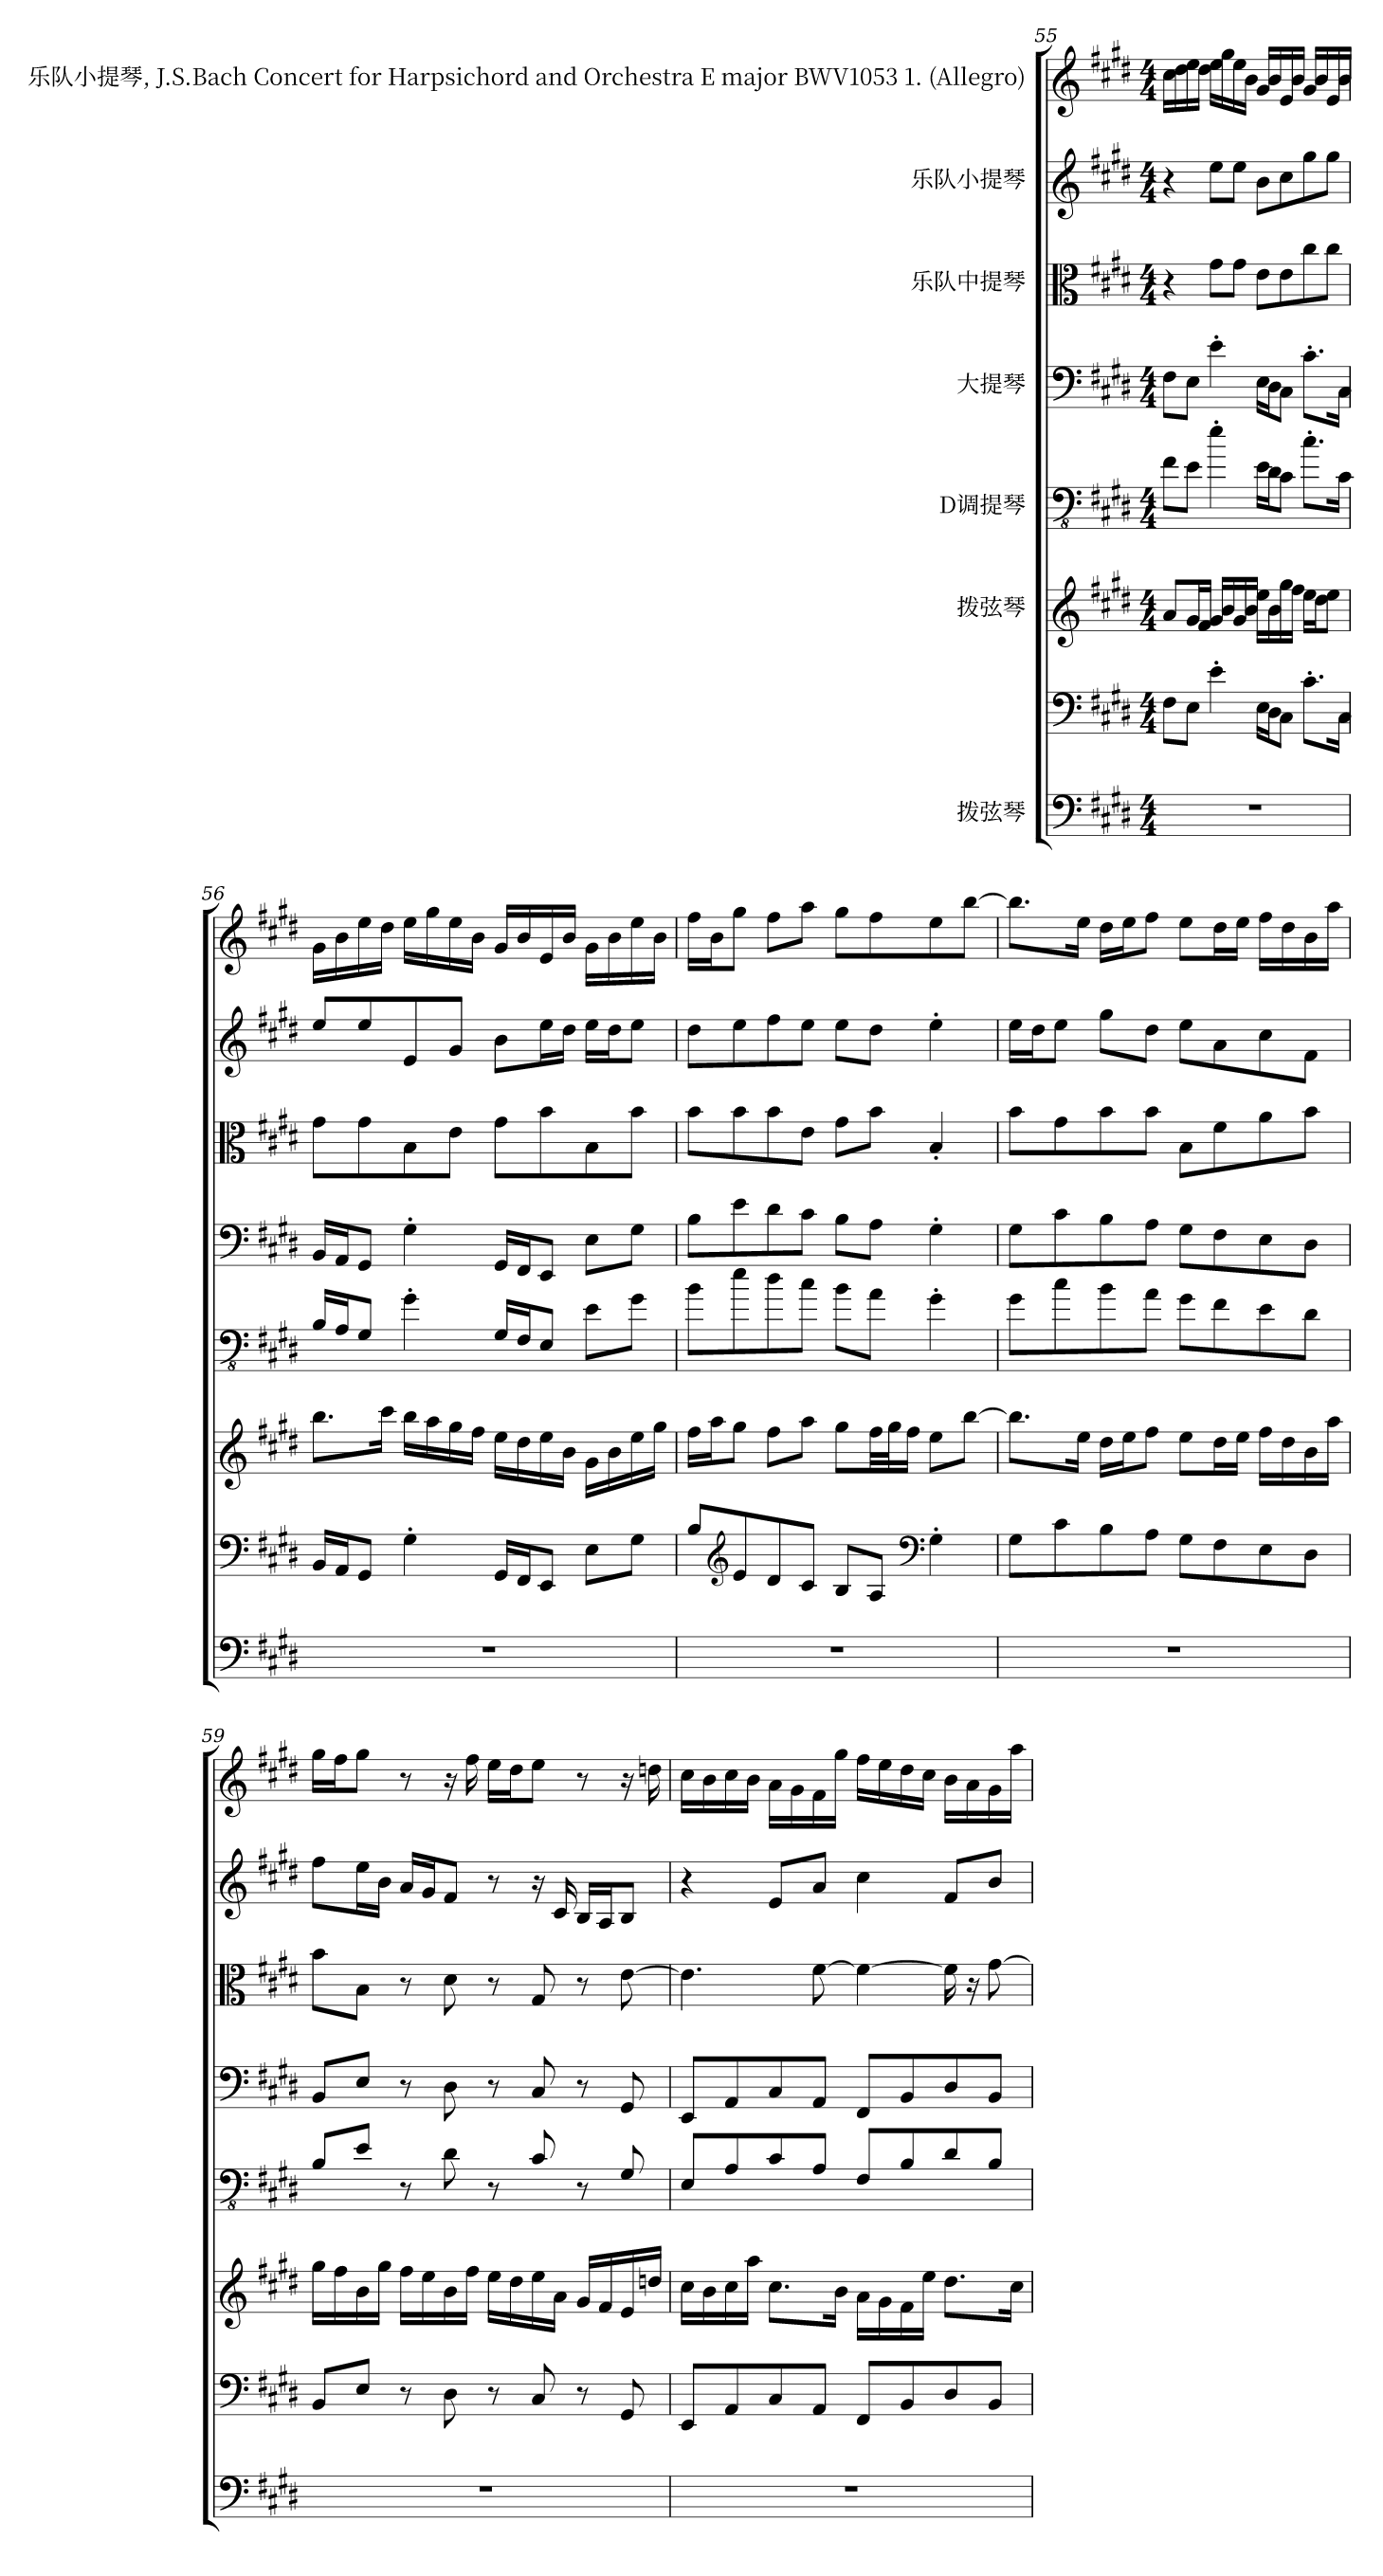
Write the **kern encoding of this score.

**kern	**kern	**kern	**kern	**kern	**kern	**kern	**kern
*part7	*part7	*part6	*part5	*part4	*part3	*part2	*part1
*staff8	*staff7	*staff6	*staff5	*staff4	*staff3	*staff2	*staff1
*I"拨弦琴	*	*I"拨弦琴	*I"D调提琴	*I"大提琴	*I"乐队中提琴	*I"乐队小提琴	*I"乐队小提琴, J.S.Bach Concert for Harpsichord and Orchestra E major BWV1053 1. (Allegro)
!!LO:PB:g=z
*clefF4	*clefF4	*clefG2	*clefFv4	*clefF4	*clefC3	*clefG2	*clefG2
*	*	*	*ITrd7c12	*	*	*	*
*k[f#c#g#d#]	*k[f#c#g#d#]	*k[f#c#g#d#]	*k[f#c#g#d#]	*k[f#c#g#d#]	*k[f#c#g#d#]	*k[f#c#g#d#]	*k[f#c#g#d#]
*M4/4	*M4/4	*M4/4	*M4/4	*M4/4	*M4/4	*M4/4	*M4/4
=55	=55	=55	=55	=55	=55	=55	=55
1r	8F#\L	8a/L	8FF#\L	8F#\L	4r	4r	16cc#\LL
.	.	.	.	.	.	.	16dd#\
.	8E\J	16g#/L	8EE\J	8E\J	.	.	16ee\
.	.	16f#/JJ	.	.	.	.	16dd#\JJ
.	4e'\	16g#/LL	4E'\	4e'\	8g#\L	8ee\L	16ee\LL
.	.	16b/	.	.	.	.	16gg#\
.	.	16g#/	.	.	8g#\J	8ee\J	16ee\
.	.	16b/JJ	.	.	.	.	16b\JJ
.	16E\LL	16ee\LL	16EE\LL	16E\LL	8e\L	8b\L	16g#/LL
.	16D#\J	16b\	16DD#\J	16D#\J	.	.	16b/
.	8C#\J	16gg#\	8CC#\J	8C#\J	8e\	8cc#\	16e/
.	.	16ff#\JJ	.	.	.	.	16b/JJ
.	8.c#'\L	16ee\LL	8.C#'\L	8.c#'\L	8cc#\	8gg#\	16g#/LL
.	.	16dd#\J	.	.	.	.	16b/
.	.	8ee\J	.	.	8cc#\J	8gg#\J	16e/
.	16C#\Jk	.	16CC#\Jk	16C#\Jk	.	.	16b/JJ
=56	=56	=56	=56	=56	=56	=56	=56
1r	16BB/LL	8.bb\L	16BBB/LL	16BB/LL	8g#\L	8ee/L	16g#\LL
.	16AA/J	.	16AAA/J	16AA/J	.	.	16b\
.	8GG#/J	.	8GGG#/J	8GG#/J	8g#\	8ee/	16ee\
.	.	16ccc#\Jk	.	.	.	.	16dd#\JJ
.	4G#'\	16bb\LL	4GG#'\	4G#'\	8B\	8e/	16ee\LL
.	.	16aa\	.	.	.	.	16gg#\
.	.	16gg#\	.	.	8e\J	8g#/J	16ee\
.	.	16ff#\JJ	.	.	.	.	16b\JJ
.	16GG#/LL	16ee\LL	16GGG#/LL	16GG#/LL	8g#\L	8b\L	16g#/LL
.	16FF#/J	16dd#\	16FFF#/J	16FF#/J	.	.	16b/
.	8EE/J	16ee\	8EEE/J	8EE/J	8b\	16ee\L	16e/
.	.	16b\JJ	.	.	.	16dd#\JJ	16b/JJ
.	8E\L	16g#\LL	8EE\L	8E\L	8B\	16ee\LL	16g#\LL
.	.	16b\	.	.	.	16dd#\J	16b\
.	8G#\J	16ee\	8GG#\J	8G#\J	8b\J	8ee\J	16ee\
.	.	16gg#\JJ	.	.	.	.	16b\JJ
!!LO:PB:g=z
=57	=57	=57	=57	=57	=57	=57	=57
1r	8B/L	16ff#\LL	8BB\L	8B\L	8b\L	8dd#\L	16ff#\LL
.	.	16aa\J	.	.	.	.	16b\J
*	*clefG2	*	*	*	*	*	*
.	8e/	8gg#\J	8E\	8e\	8b\	8ee\	8gg#\J
.	8d#/	8ff#\L	8D#\	8d#\	8b\	8ff#\	8ff#\L
.	8c#/J	8aa\J	8C#\J	8c#\J	8e\J	8ee\J	8aa\J
.	8B/L	8gg#\L	8BB\L	8B\L	8g#\L	8ee\L	8gg#\L
.	8A/J	32ff#\LL	8AA\J	8A\J	8b\J	8dd#\J	8ff#\
.	.	32gg#\J	.	.	.	.	.
.	.	16ff#\JJ	.	.	.	.	.
*	*clefF4	*	*	*	*	*	*
.	4G#'\	8ee\L	4GG#'\	4G#'\	4B'/	4ee'\	8ee\
.	.	[8bb\J	.	.	.	.	[8bb\J
=58	=58	=58	=58	=58	=58	=58	=58
1r	8G#\L	8.bb\L]	8GG#\L	8G#\L	8b\L	16ee\LL	8.bb\L]
.	.	.	.	.	.	16dd#\J	.
.	8c#\	.	8C#\	8c#\	8g#\	8ee\J	.
.	.	16ee\Jk	.	.	.	.	16ee\Jk
.	8B\	16dd#\LL	8BB\	8B\	8b\	8gg#\L	16dd#\LL
.	.	16ee\J	.	.	.	.	16ee\J
.	8A\J	8ff#\J	8AA\J	8A\J	8b\J	8dd#\J	8ff#\J
.	8G#\L	8ee\L	8GG#\L	8G#\L	8B\L	8ee\L	8ee\L
.	8F#\	16dd#\L	8FF#\	8F#\	8f#\	8a\	16dd#\L
.	.	16ee\JJ	.	.	.	.	16ee\JJ
.	8E\	16ff#\LL	8EE\	8E\	8a\	8cc#\	16ff#\LL
.	.	16dd#\	.	.	.	.	16dd#\
.	8D#\J	16b\	8DD#\J	8D#\J	8b\J	8f#\J	16b\
.	.	16aa\JJ	.	.	.	.	16aa\JJ
!!LO:PB:g=z
=59	=59	=59	=59	=59	=59	=59	=59
1r	8BB/L	16gg#\LL	8BBB/L	8BB/L	8b\L	8ff#\L	16gg#\LL
.	.	16ff#\	.	.	.	.	16ff#\J
.	8E/J	16b\	8EE/J	8E/J	8B\J	16ee\L	8gg#\J
.	.	16gg#\JJ	.	.	.	16b\JJ	.
.	8r	16ff#\LL	8r	8r	8r	16a/LL	8r
.	.	16ee\	.	.	.	16g#/J	.
.	8D#\	16b\	8DD#\	8D#\	8d#\	8f#/J	16r
.	.	16ff#\JJ	.	.	.	.	16ff#\
.	8r	16ee\LL	8r	8r	8r	8r	16ee\LL
.	.	16dd#\	.	.	.	.	16dd#\J
.	8C#/	16ee\	8CC#/	8C#/	8G#/	16r	8ee\J
.	.	16a\JJ	.	.	.	16c#/	.
.	8r	16g#/LL	8r	8r	8r	16B/LL	8r
.	.	16f#/	.	.	.	16A/J	.
.	8GG#/	16e/	8GGG#/	8GG#/	[8e\	8B/J	16r
.	.	16ddn/JJ	.	.	.	.	16ddn\
=60	=60	=60	=60	=60	=60	=60	=60
1r	8EE/L	16cc#\LL	8EEE/L	8EE/L	4.e\]	4r	16cc#\LL
.	.	16b\	.	.	.	.	16b\
.	8AA/	16cc#\	8AAA/	8AA/	.	.	16cc#\
.	.	16aa\JJ	.	.	.	.	16b\JJ
.	8C#/	8.cc#\L	8CC#/	8C#/	.	8e/L	16a\LL
.	.	.	.	.	.	.	16g#\
.	8AA/J	.	8AAA/J	8AA/J	[8f#\	8a/J	16f#\
.	.	16b\Jk	.	.	.	.	16gg#\JJ
.	8FF#/L	16a\LL	8FFF#/L	8FF#/L	4f#\_	4cc#\	16ff#\LL
.	.	16g#\	.	.	.	.	16ee\
.	8BB/	16f#\	8BBB/	8BB/	.	.	16dd#\
.	.	16ee\JJ	.	.	.	.	16cc#\JJ
.	8D#/	8.dd#\L	8DD#/	8D#/	16f#\]	8f#/L	16b\LL
.	.	.	.	.	16r	.	16a\
.	8BB/J	.	8BBB/J	8BB/J	[8g#\	8b/J	16g#\
.	.	16cc#\Jk	.	.	.	.	16aa\JJ
=	=	=	=	=	=	=	=
*-	*-	*-	*-	*-	*-	*-	*-
